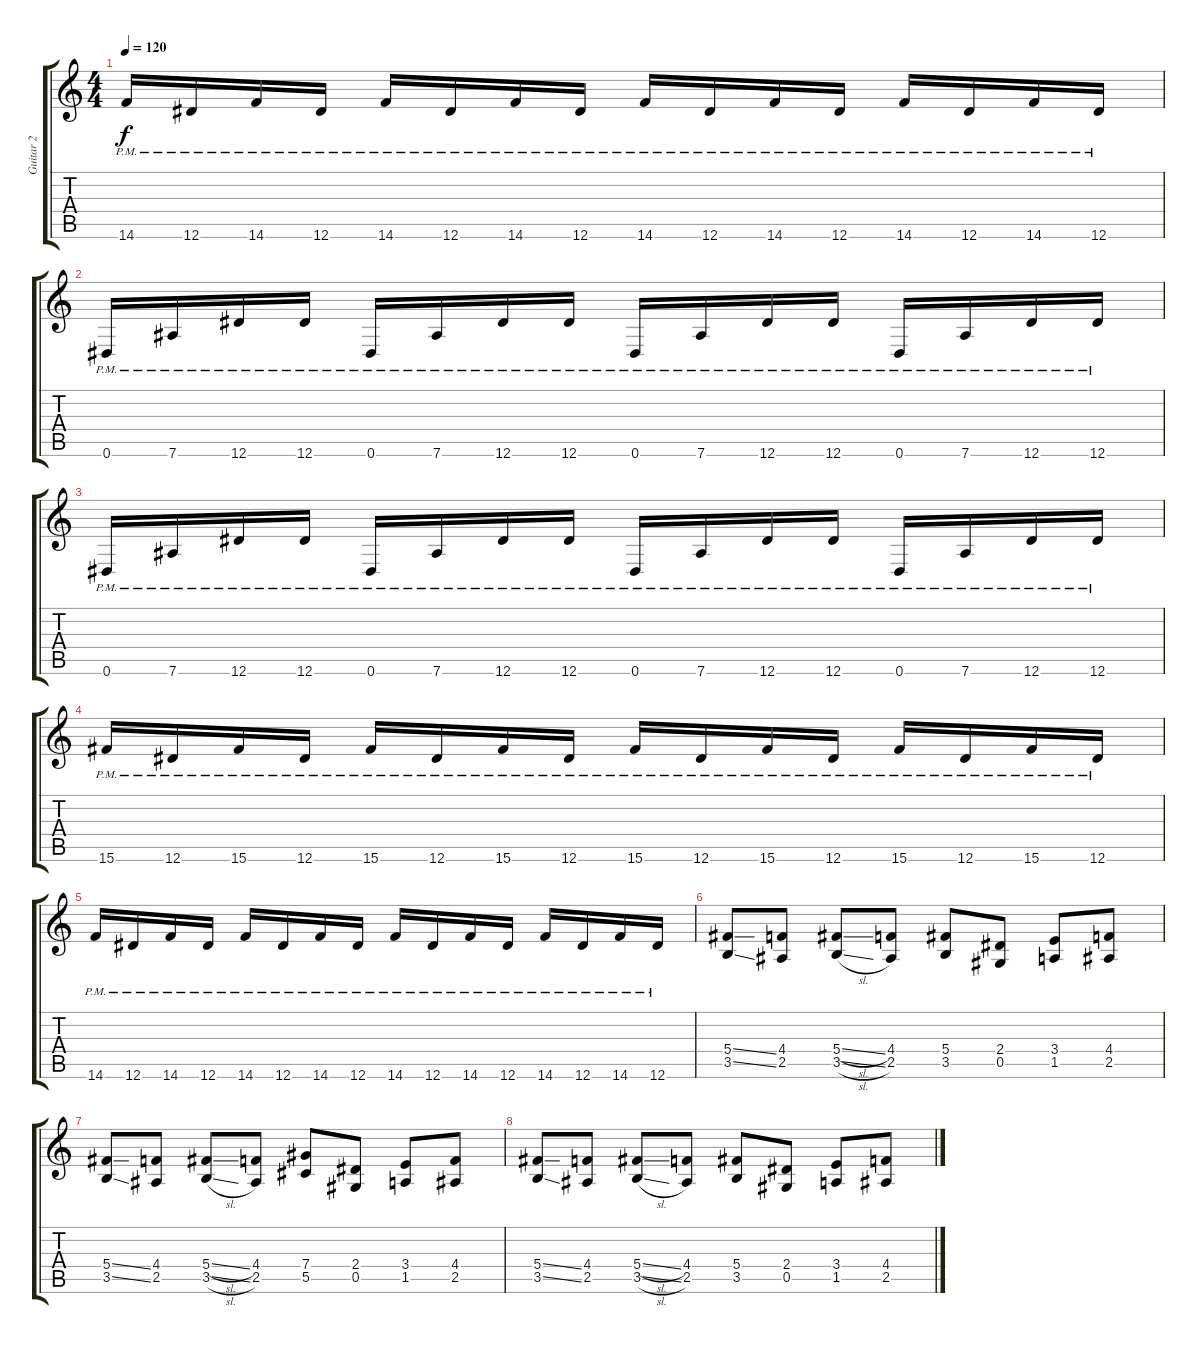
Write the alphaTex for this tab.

\track ("Guitar 2" "Guitar 2") {instrument distortionguitar}
\staff {score tabs}
\tuning (Eb4 Bb3 Gb3 Db3 Ab2 Eb2) {hide}
\ts (4 4)
\tempo 120
\clef g2
\ks c
14.6{pm}.16{dy f} 12.6{pm}.16 14.6{pm}.16 12.6{pm}.16 14.6{pm}.16 12.6{pm}.16 14.6{pm}.16 12.6{pm}.16 14.6{pm}.16 12.6{pm}.16 14.6{pm}.16 12.6{pm}.16 14.6{pm}.16 12.6{pm}.16 14.6{pm}.16 12.6{pm}.16 |
0.6{pm}.16 7.6{pm}.16 12.6{pm}.16 12.6{pm}.16 0.6{pm}.16 7.6{pm}.16 12.6{pm}.16 12.6{pm}.16 0.6{pm}.16 7.6{pm}.16 12.6{pm}.16 12.6{pm}.16 0.6{pm}.16 7.6{pm}.16 12.6{pm}.16 12.6{pm}.16 |
0.6{pm}.16 7.6{pm}.16 12.6{pm}.16 12.6{pm}.16 0.6{pm}.16 7.6{pm}.16 12.6{pm}.16 12.6{pm}.16 0.6{pm}.16 7.6{pm}.16 12.6{pm}.16 12.6{pm}.16 0.6{pm}.16 7.6{pm}.16 12.6{pm}.16 12.6{pm}.16 |
15.6{pm}.16 12.6{pm}.16 15.6{pm}.16 12.6{pm}.16 15.6{pm}.16 12.6{pm}.16 15.6{pm}.16 12.6{pm}.16 15.6{pm}.16 12.6{pm}.16 15.6{pm}.16 12.6{pm}.16 15.6{pm}.16 12.6{pm}.16 15.6{pm}.16 12.6{pm}.16 |
14.6{pm}.16 12.6{pm}.16 14.6{pm}.16 12.6{pm}.16 14.6{pm}.16 12.6{pm}.16 14.6{pm}.16 12.6{pm}.16 14.6{pm}.16 12.6{pm}.16 14.6{pm}.16 12.6{pm}.16 14.6{pm}.16 12.6{pm}.16 14.6{pm}.16 12.6{pm}.16 |
(5.4{ss} 3.5{ss}).8 (4.4 2.5).8 (5.4{sl} 3.5{sl}).8 (4.4 2.5).8 (5.4 3.5).8 (2.4 0.5).8 (3.4 1.5).8 (4.4 2.5).8 |
(5.4{ss} 3.5{ss}).8 (4.4 2.5).8 (5.4{sl} 3.5{sl}).8 (4.4 2.5).8 (7.4 5.5).8 (2.4 0.5).8 (3.4 1.5).8 (4.4 2.5).8 |
(5.4{ss} 3.5{ss}).8 (4.4 2.5).8 (5.4{sl} 3.5{sl}).8 (4.4 2.5).8 (5.4 3.5).8 (2.4 0.5).8 (3.4 1.5).8 (4.4 2.5).8
